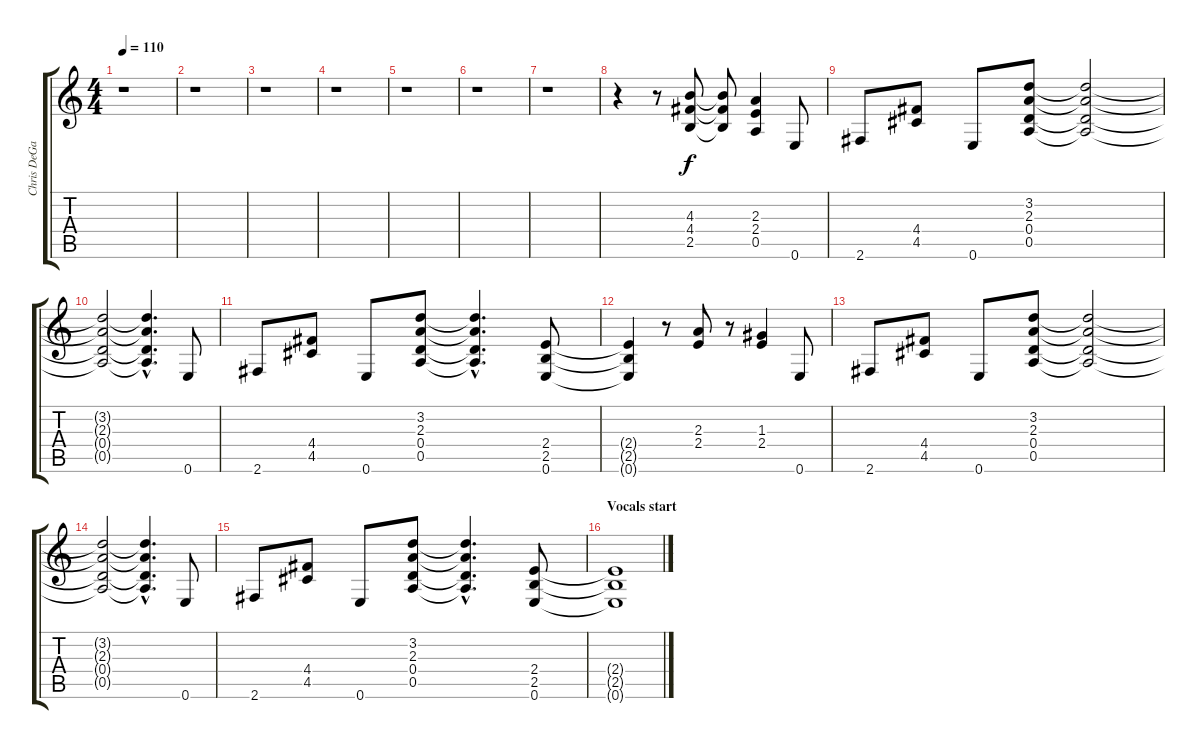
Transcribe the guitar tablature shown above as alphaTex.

\track ("Chris DeGarmo (Lead Guitar)" "Chris DeGa") {instrument distortionguitar}
\staff {score tabs}
\tuning (E4 B3 G3 D3 A2 E2) {hide}
\ts (4 4)
\tempo 110
\clef g2
\ks c
r.1{dy f instrument distortionguitar} |
r.1 |
r.1 |
r.1 |
r.1 |
r.1 |
r.1 |
r.4 r.8 (4.3 4.4 2.5).8 (4.3{t} 4.4{t} 2.5{t}).8 (2.3 2.4 0.5).4 0.6.8 |
2.6.8 (4.4 4.5).8 0.6.8 (3.2 2.3 0.4 0.5).8 (3.2{t} 2.3{t} 0.4{t} 0.5{t}).2 |
(3.2{t} 2.3{t} 0.4{t} 0.5{t}).2 (3.2{hac t} 2.3{hac t} 0.4{hac t} 0.5{hac t}).4{d} 0.6.8 |
2.6.8 (4.4 4.5).8 0.6.8 (3.2 2.3 0.4 0.5).8 (3.2{hac t} 2.3{hac t} 0.4{hac t} 0.5{hac t}).4{d} (2.4 2.5 0.6).8 |
(2.4{t} 2.5{t} 0.6{t}).4 r.8 (2.3 2.4).8 r.8 (1.3 2.4).4 0.6.8 |
2.6.8 (4.4 4.5).8 0.6.8 (3.2 2.3 0.4 0.5).8 (3.2{t} 2.3{t} 0.4{t} 0.5{t}).2 |
(3.2{t} 2.3{t} 0.4{t} 0.5{t}).2 (3.2{hac t} 2.3{hac t} 0.4{hac t} 0.5{hac t}).4{d} 0.6.8 |
2.6.8 (4.4 4.5).8 0.6.8 (3.2 2.3 0.4 0.5).8 (3.2{hac t} 2.3{hac t} 0.4{hac t} 0.5{hac t}).4{d} (2.4 2.5 0.6).8 |
\section ("" "Vocals start")
(2.4{t} 2.5{t} 0.6{t}).1
